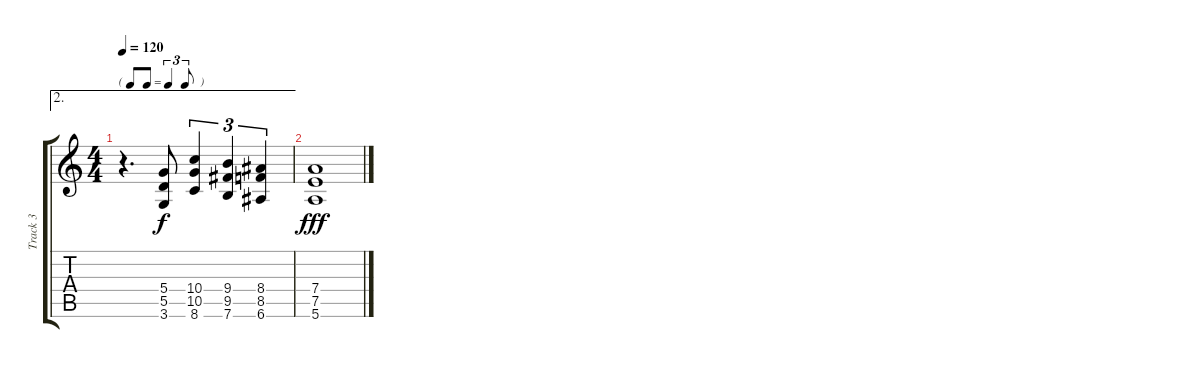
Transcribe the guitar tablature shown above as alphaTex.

\track ("Track 3" "Track 3") {instrument overdrivenguitar}
\staff {score tabs}
\tuning (E4 B3 G3 D3 A2 E2) {hide}
\ae 2
\ts (4 4)
\tf triplet8th
\tempo 120
\clef g2
\ks c
r.4{d dy f} (5.4 5.5 3.6).8 (10.4 10.5 8.6).4{tu (3 2)} (9.4 9.5 7.6).4{tu (3 2)} (8.4 8.5 6.6).4{tu (3 2)} |
(7.4 7.5 5.6).1{dy fff}
